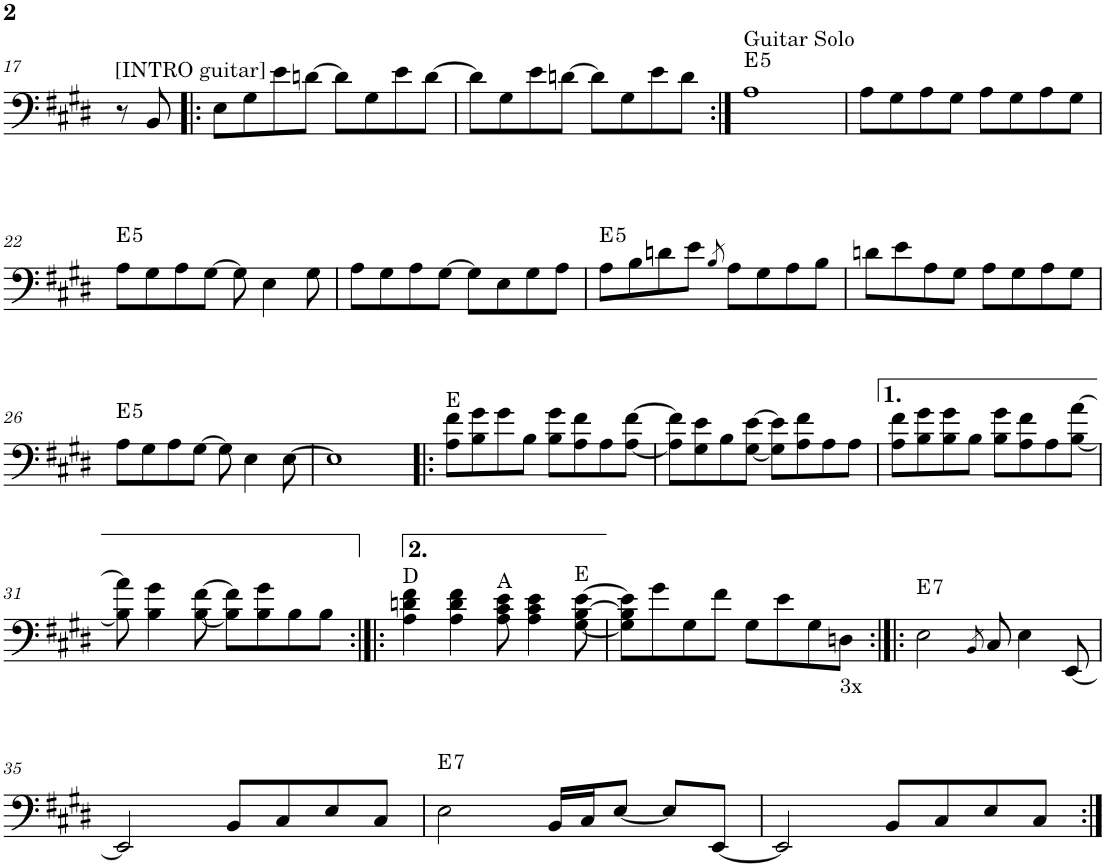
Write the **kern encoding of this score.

**kern	**harte
*part1	*part1
*staff1	*
*I"Piano	*
*I'Pno.	*
!!LO:PB:g=z
*clefF4	*
*k[f#c#g#d#]	*
*M4/4	*
=17	=17
!LO:TX:a:t=[INTRO guitar]	!
8r	.
8BB/	.
=18!|:	=18!|:
8E\L	.
8G#\	.
8e\	.
[8dn\J	.
8d\L]	.
8G#\	.
8e\	.
[8d\J	.
=19	=19
8d\L]	.
8G#\	.
8e\	.
[8dn\J	.
8d\L]	.
8G#\	.
8e\	.
8d\J	.
=20:|!	=20:|!
!LO:TX:a:t=Guitar Solo	!LO:H:kt=5
1A	E:(1,5)
=21	=21
8A\L	.
8G#\	.
8A\	.
8G#\J	.
8A\L	.
8G#\	.
8A\	.
8G#\J	.
!!LO:LB:g=z
=22	=22
!	!LO:H:kt=5
8A\L	E:(1,5)
8G#\	.
8A\	.
[8G#\J	.
8G#\]	.
4E\	.
8G#\	.
=23	=23
8A\L	.
8G#\	.
8A\	.
[8G#\J	.
8G#\L]	.
8E\	.
8G#\	.
8A\J	.
=24	=24
!	!LO:H:kt=5
8A\L	E:(1,5)
8B\	.
8dn\	.
8e\J	.
8qB/	.
8A\L	.
8G#\	.
8A\	.
8B\J	.
=25	=25
8dn\L	.
8e\	.
8A\	.
8G#\J	.
8A\L	.
8G#\	.
8A\	.
8G#\J	.
!!LO:LB:g=z
=26	=26
!	!LO:H:kt=5
8A\L	E:(1,5)
8G#\	.
8A\	.
[8G#\J	.
8G#\]	.
4E\	.
[8E\	.
=27	=27
1E]	.
=28!|:	=28!|:
8A\ 8f#\L	E:maj
8B\ 8g#\	.
8g#\	.
8B\J	.
8B\ 8g#\L	.
8A\ 8f#\	.
8A\	.
[8A\ [8f#\J	.
=29	=29
8A\] 8f#\]L	.
8G#\ 8e\	.
8B\	.
[8G#\ [8e\J	.
8G#\] 8e\]L	.
8A\ 8f#\	.
8A\	.
8A\J	.
=30	=30
8A\ 8f#\L	.
8B\ 8g#\	.
8B\ 8g#\	.
8B\J	.
8B\ 8g#\L	.
8A\ 8f#\	.
8A\	.
[8B\ [8a\J	.
!!LO:LB:g=z
=31	=31
8B\] 8a\]	.
4B\ 4g#\	.
[8B\ [8f#\	.
8B\] 8f#\]L	.
8B\ 8g#\	.
8B\	.
8B\J	.
=32:|!|:	=32:|!|:
4A\ 4dn\ 4f#\	D:maj
4A\ 4d\ 4f#\	.
8A\ 8c#\ 8e\	A:maj
4A\ 4c#\ 4e\	.
[8G#\ [8B\ [8e\	E:maj
=33	=33
8G#\] 8B\] 8e\]L	.
8g#\	.
8G#\	.
8f#\J	.
8G#\L	.
8e\	.
8G#\	.
!LO:TX:b:t=3x	!
8Dn\J	.
=34:|!|:	=34:|!|:
!	!LO:H:kt=7
2E\	E:7
8qBB/	.
8C#/	.
4E\	.
[8EE/	.
!!LO:LB:g=z
=35	=35
2EE/]	.
8BB/L	.
8C#/	.
8E/	.
8C#/J	.
=36	=36
!	!LO:H:kt=7
2E\	E:7
16BB/LL	.
16C#/J	.
[8E/J	.
8E/L]	.
[8EE/J	.
=37	=37
2EE/]	.
8BB/L	.
8C#/	.
8E/	.
8C#/J	.
=:|!	=:|!
*-	*-
